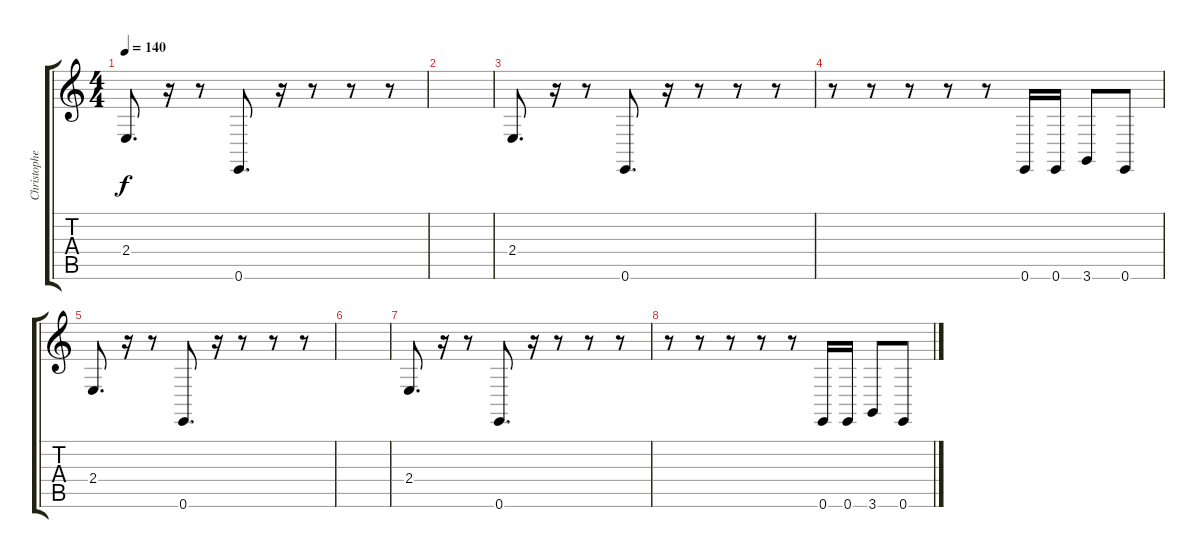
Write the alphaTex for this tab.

\track ("Christopher Lawrence " "Christophe") {instrument lead2sawtooth}
\staff {score tabs}
\tuning (E4 B3 G3 D3 A2 E2) {hide}
\ts (4 4)
\tempo 140
\clef g2
\ks c
2.4.8{d dy f} r.16 r.8 0.6.8{d} r.16 r.8 r.8 r.8 |
|
2.4.8{d} r.16 r.8 0.6.8{d} r.16 r.8 r.8 r.8 |
r.8 r.8 r.8 r.8 r.8 0.6.16 0.6.16 3.6.8 0.6.8 |
2.4.8{d} r.16 r.8 0.6.8{d} r.16 r.8 r.8 r.8 |
|
2.4.8{d} r.16 r.8 0.6.8{d} r.16 r.8 r.8 r.8 |
r.8 r.8 r.8 r.8 r.8 0.6.16 0.6.16 3.6.8 0.6.8
